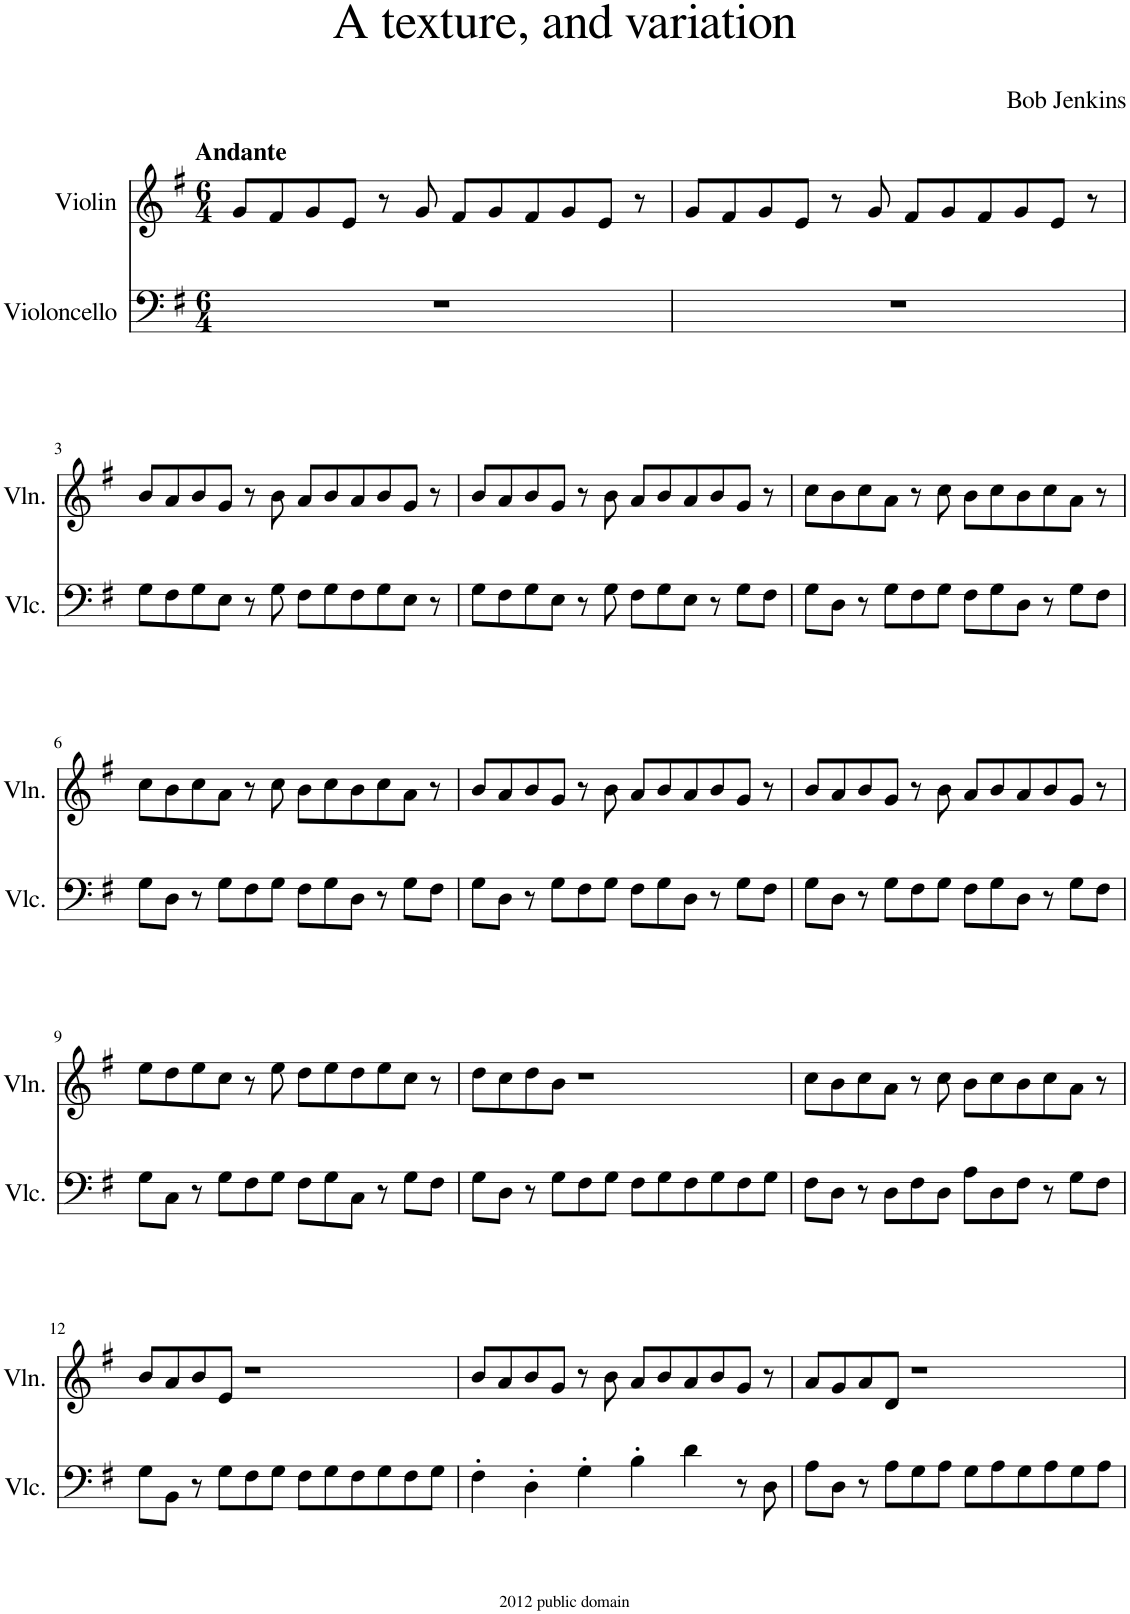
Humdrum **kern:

**kern	**kern
*part2	*part1
*staff2	*staff1
*I"Violoncello	*I"Violin
*I'Vlc.	*I'Vln.
*clefF4	*clefG2
*k[f#]	*k[f#]
*M6/4	*M6/4
=1	=1
!	!LO:TX:a:B:t=Andante
1.r	8g/L
.	8f#/
.	8g/
.	8e/J
.	8r
.	8g/
.	8f#/L
.	8g/
.	8f#/
.	8g/
.	8e/J
.	8r
=2	=2
1.r	8g/L
.	8f#/
.	8g/
.	8e/J
.	8r
.	8g/
.	8f#/L
.	8g/
.	8f#/
.	8g/
.	8e/J
.	8r
!!LO:LB:g=z
=3	=3
8G\L	8b/L
8F#\	8a/
8G\	8b/
8E\J	8g/J
8r	8r
8G\	8b\
8F#\L	8a/L
8G\	8b/
8F#\	8a/
8G\	8b/
8E\J	8g/J
8r	8r
=4	=4
8G\L	8b/L
8F#\	8a/
8G\	8b/
8E\J	8g/J
8r	8r
8G\	8b\
8F#\L	8a/L
8G\	8b/
8E\J	8a/
8r	8b/
8G\L	8g/J
8F#\J	8r
=5	=5
8G\L	8cc\L
8D\J	8b\
8r	8cc\
8G\L	8a\J
8F#\	8r
8G\J	8cc\
8F#\L	8b\L
8G\	8cc\
8D\J	8b\
8r	8cc\
8G\L	8a\J
8F#\J	8r
!!LO:LB:g=z
=6	=6
8G\L	8cc\L
8D\J	8b\
8r	8cc\
8G\L	8a\J
8F#\	8r
8G\J	8cc\
8F#\L	8b\L
8G\	8cc\
8D\J	8b\
8r	8cc\
8G\L	8a\J
8F#\J	8r
=7	=7
8G\L	8b/L
8D\J	8a/
8r	8b/
8G\L	8g/J
8F#\	8r
8G\J	8b\
8F#\L	8a/L
8G\	8b/
8D\J	8a/
8r	8b/
8G\L	8g/J
8F#\J	8r
=8	=8
8G\L	8b/L
8D\J	8a/
8r	8b/
8G\L	8g/J
8F#\	8r
8G\J	8b\
8F#\L	8a/L
8G\	8b/
8D\J	8a/
8r	8b/
8G\L	8g/J
8F#\J	8r
!!LO:LB:g=z
=9	=9
8G\L	8ee\L
8C\J	8dd\
8r	8ee\
8G\L	8cc\J
8F#\	8r
8G\J	8ee\
8F#\L	8dd\L
8G\	8ee\
8C\J	8dd\
8r	8ee\
8G\L	8cc\J
8F#\J	8r
=10	=10
8G\L	8dd\L
8D\J	8cc\
8r	8dd\
8G\L	8b\J
8F#\	1r
8G\J	.
8F#\L	.
8G\	.
8F#\	.
8G\	.
8F#\	.
8G\J	.
=11	=11
8F#\L	8cc\L
8D\J	8b\
8r	8cc\
8D\L	8a\J
8F#\	8r
8D\J	8cc\
8A\L	8b\L
8D\	8cc\
8F#\J	8b\
8r	8cc\
8G\L	8a\J
8F#\J	8r
!!LO:LB:g=z
=12	=12
8G\L	8b/L
8BB\J	8a/
8r	8b/
8G\L	8e/J
8F#\	1r
8G\J	.
8F#\L	.
8G\	.
8F#\	.
8G\	.
8F#\	.
8G\J	.
=13	=13
4F#'\	8b/L
.	8a/
4D'\	8b/
.	8g/J
4G'\	8r
.	8b\
4B'\	8a/L
.	8b/
4d\	8a/
.	8b/
8r	8g/J
8D\	8r
=14	=14
8A\L	8a/L
8D\J	8g/
8r	8a/
8A\L	8d/J
8G\	1r
8A\J	.
8G\L	.
8A\	.
8G\	.
8A\	.
8G\	.
8A\J	.
=	=
*-	*-
